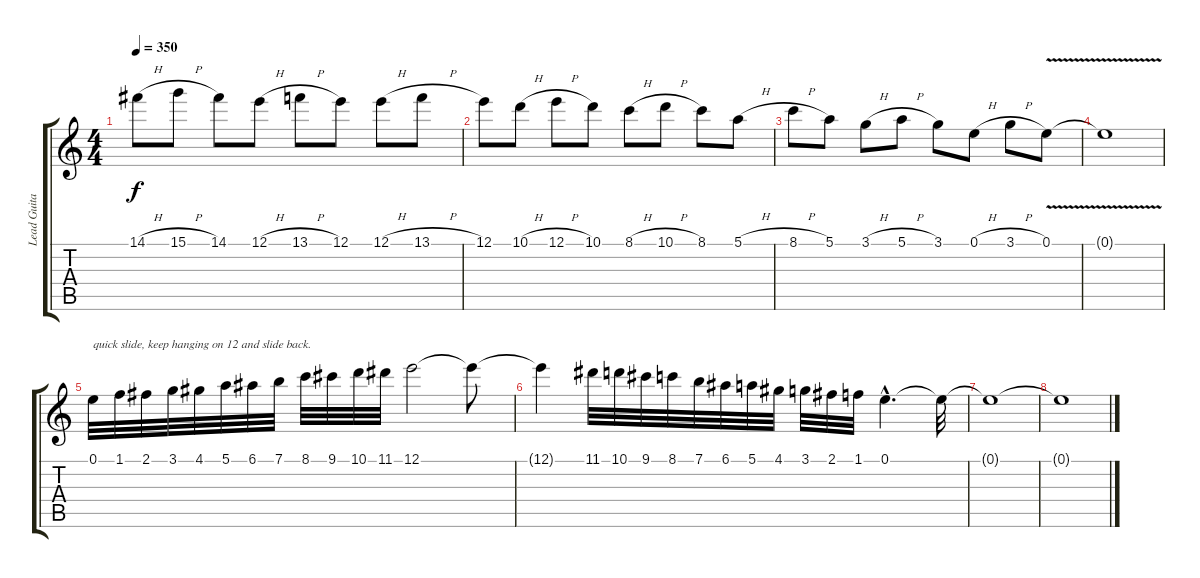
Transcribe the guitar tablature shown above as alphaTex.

\track ("Lead Guitar" "Lead Guita") {instrument distortionguitar}
\staff {score tabs}
\tuning (E4 B3 G3 D3 A2 E2) {hide}
\ts (4 4)
\tempo 350
\clef g2
\ks c
14.1{h}.8{dy f} 15.1{h}.8 14.1.8 12.1{h}.8 13.1{h}.8 12.1.8 12.1{h}.8 13.1{h}.8 |
12.1.8 10.1{h}.8 12.1{h}.8 10.1.8 8.1{h}.8 10.1{h}.8 8.1.8 5.1{h}.8 |
8.1{h}.8 5.1.8 3.1{h}.8 5.1{h}.8 3.1.8 0.1{h}.8 3.1{h}.8 0.1{v}.8 |
0.1{t}.1 |
0.1.32{txt "quick slide, keep hanging on 12 and slide back."} 1.1.32 2.1.32 3.1.32 4.1.32 5.1.32 6.1.32 7.1.32 8.1.32 9.1.32 10.1.32 11.1.32 12.1.2 12.1{t}.8 |
12.1{t}.4 11.1.32 10.1.32 9.1.32 8.1.32 7.1.32 6.1.32 5.1.32 4.1.32 3.1.32 2.1.32 1.1.32 0.1{hac}.4{d} 0.1{t}.32 |
0.1{t}.1 |
0.1{t}.1
